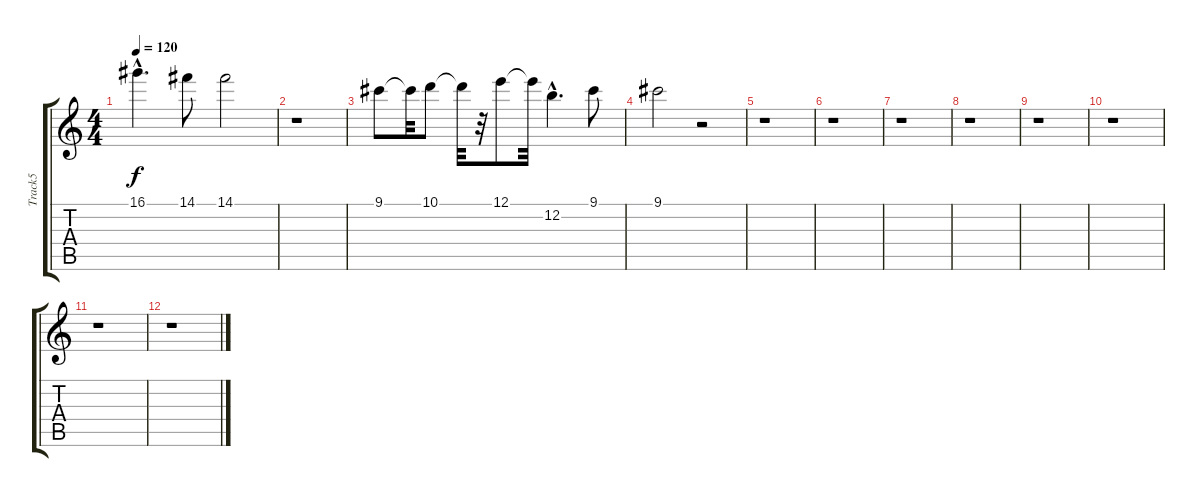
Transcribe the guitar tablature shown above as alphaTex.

\track ("Track5" "Track5") {instrument acousticguitarnylon}
\staff {score tabs}
\tuning (E4 B3 G3 D3 A2 E2) {hide}
\ts (4 4)
\tempo 120
\clef g2
\ks c
16.1{hac}.4{d dy f} 14.1.8 14.1.2 |
r.1 |
9.1.8 9.1{t}.32 10.1.8 10.1{t}.32 r.32 12.1.8 12.1{t}.32 12.2{hac}.4{d} 9.1.8 |
9.1.2 r.2 |
r.1 |
r.1 |
r.1 |
r.1 |
r.1 |
r.1 |
r.1 |
r.1
